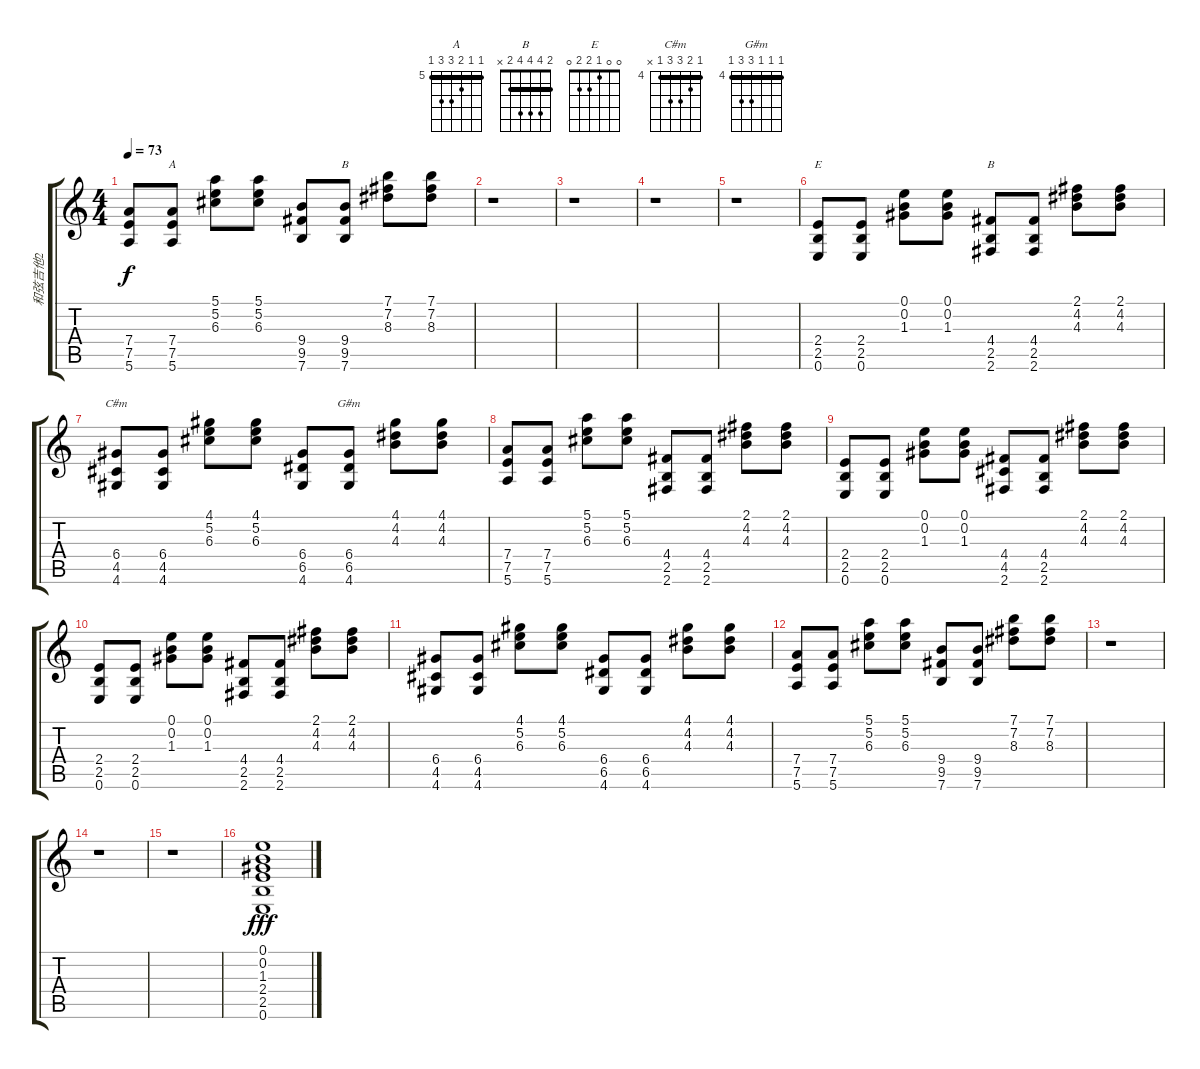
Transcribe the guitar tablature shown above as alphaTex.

\track ("和弦吉他2" "和弦吉他2") {instrument acousticguitarnylon}
\staff {score tabs}
\tuning (E4 B3 G3 D3 A2 E2) {hide}
\chord ("A" 5 5 6 7 7 5) {firstfret 5 barre 5}
\chord ("B" 7 7 8 9 9 7) {firstfret 7 barre 7}
\chord ("E" 0 0 1 2 2 0)
\chord ("B" 2 4 4 4 2 x) {barre 2}
\chord ("C#m" 4 5 6 6 4 x) {firstfret 4 barre 4}
\chord ("G#m" 4 4 4 6 6 4) {firstfret 4 barre 4}
\ts (4 4)
\tempo 73
\clef g2
\ks c
(7.4 7.5 5.6).8{dy f} (7.4 7.5 5.6).8{ch "A"} (5.1 5.2 6.3).8 (5.1 5.2 6.3).8 (9.4 9.5 7.6).8 (9.4 9.5 7.6).8{ch "B"} (7.1 7.2 8.3).8 (7.1 7.2 8.3).8 |
r.1 |
r.1 |
r.1 |
r.1 |
(2.4 2.5 0.6).8{ch "E"} (2.4 2.5 0.6).8 (0.1 0.2 1.3).8 (0.1 0.2 1.3).8 (4.4 2.5 2.6).8{ch "B"} (4.4 2.5 2.6).8 (2.1 4.2 4.3).8 (2.1 4.2 4.3).8 |
(6.4 4.5 4.6).8{ch "C#m"} (6.4 4.5 4.6).8 (4.1 5.2 6.3).8 (4.1 5.2 6.3).8 (6.4 6.5 4.6).8 (6.4 6.5 4.6).8{ch "G#m"} (4.1 4.2 4.3).8 (4.1 4.2 4.3).8 |
(7.4 7.5 5.6).8 (7.4 7.5 5.6).8 (5.1 5.2 6.3).8 (5.1 5.2 6.3).8 (4.4 2.5 2.6).8 (4.4 2.5 2.6).8 (2.1 4.2 4.3).8 (2.1 4.2 4.3).8 |
(2.4 2.5 0.6).8 (2.4 2.5 0.6).8 (0.1 0.2 1.3).8 (0.1 0.2 1.3).8 (4.4 4.5 2.6).8 (4.4 2.5 2.6).8 (2.1 4.2 4.3).8 (2.1 4.2 4.3).8 |
(2.4 2.5 0.6).8 (2.4 2.5 0.6).8 (0.1 0.2 1.3).8 (0.1 0.2 1.3).8 (4.4 2.5 2.6).8 (4.4 2.5 2.6).8 (2.1 4.2 4.3).8 (2.1 4.2 4.3).8 |
(6.4 4.5 4.6).8 (6.4 4.5 4.6).8 (4.1 5.2 6.3).8 (4.1 5.2 6.3).8 (6.4 6.5 4.6).8 (6.4 6.5 4.6).8 (4.1 4.2 4.3).8 (4.1 4.2 4.3).8 |
(7.4 7.5 5.6).8 (7.4 7.5 5.6).8 (5.1 5.2 6.3).8 (5.1 5.2 6.3).8 (9.4 9.5 7.6).8 (9.4 9.5 7.6).8 (7.1 7.2 8.3).8 (7.1 7.2 8.3).8 |
r.1 |
r.1 |
r.1 |
(0.1 0.2 1.3 2.4 2.5 0.6).1{dy fff volume 16}
